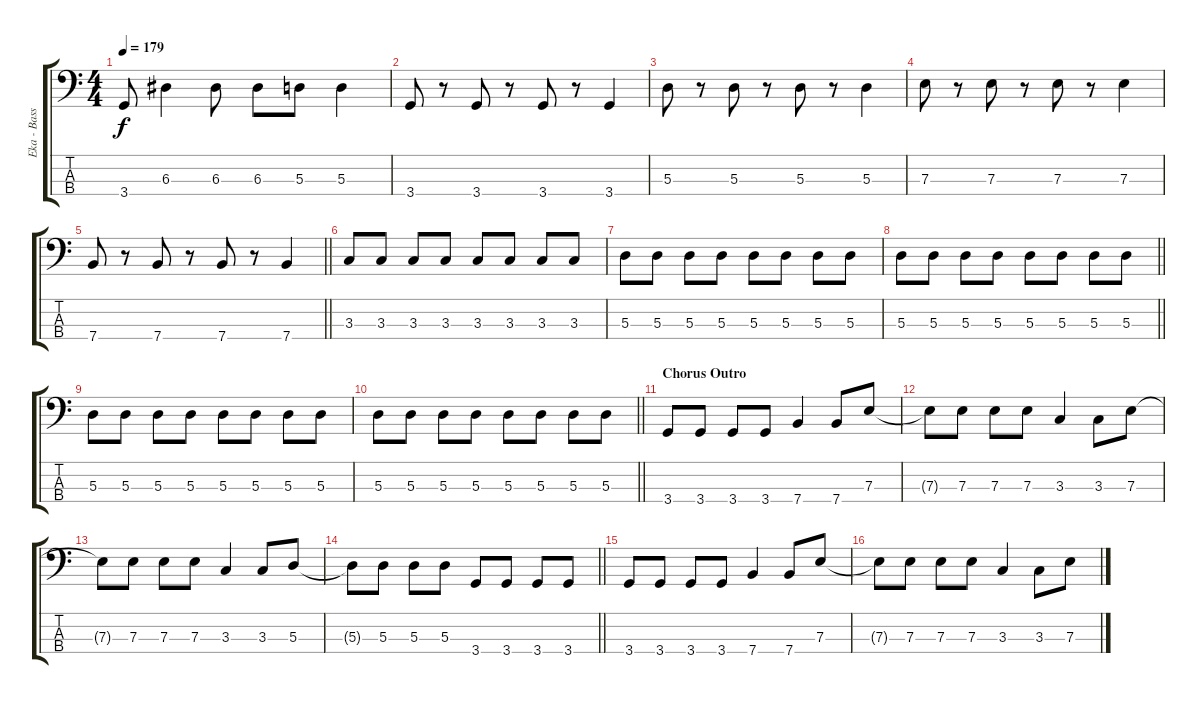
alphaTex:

\track ("Eka - Bass" "Eka - Bass") {instrument electricbasspick}
\staff {score tabs}
\tuning (G2 D2 A1 E1) {hide}
\ts (4 4)
\tempo 179
\clef f4
\ks c
3.4.8{dy f} 6.3.4 6.3.8 6.3.8 5.3.8 5.3.4 |
3.4.8 r.8 3.4.8 r.8 3.4.8 r.8 3.4.4 |
5.3.8 r.8 5.3.8 r.8 5.3.8 r.8 5.3.4 |
7.3.8 r.8 7.3.8 r.8 7.3.8 r.8 7.3.4 |
\barLineRight lightlight
7.4.8 r.8 7.4.8 r.8 7.4.8 r.8 7.4.4 |
3.3.8 3.3.8 3.3.8 3.3.8 3.3.8 3.3.8 3.3.8 3.3.8 |
5.3.8 5.3.8 5.3.8 5.3.8 5.3.8 5.3.8 5.3.8 5.3.8 |
\barLineRight lightlight
5.3.8 5.3.8 5.3.8 5.3.8 5.3.8 5.3.8 5.3.8 5.3.8 |
5.3.8 5.3.8 5.3.8 5.3.8 5.3.8 5.3.8 5.3.8 5.3.8 |
\barLineRight lightlight
5.3.8 5.3.8 5.3.8 5.3.8 5.3.8 5.3.8 5.3.8 5.3.8 |
\section ("" "Chorus Outro")
3.4.8 3.4.8 3.4.8 3.4.8 7.4.4 7.4.8 7.3.8 |
7.3{t}.8 7.3.8 7.3.8 7.3.8 3.3.4 3.3.8 7.3.8 |
7.3{t}.8 7.3.8 7.3.8 7.3.8 3.3.4 3.3.8 5.3.8 |
\barLineRight lightlight
5.3{t}.8 5.3.8 5.3.8 5.3.8 3.4.8 3.4.8 3.4.8 3.4.8 |
3.4.8 3.4.8 3.4.8 3.4.8 7.4.4 7.4.8 7.3.8 |
7.3{t}.8 7.3.8 7.3.8 7.3.8 3.3.4 3.3.8 7.3.8
